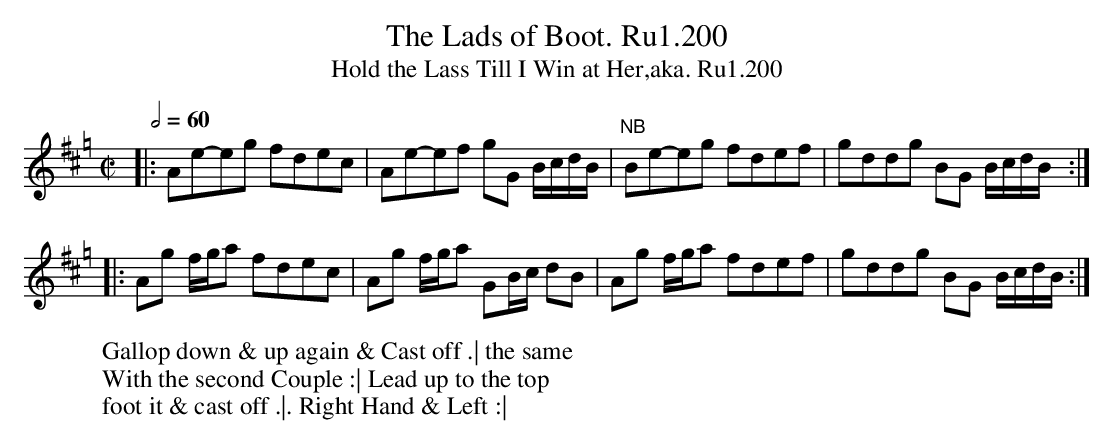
X:1
T:Lads of Boot. Ru1.200, The
T:Hold the Lass Till I Win at Her,aka. Ru1.200
M:C|
L:1/8
W:Gallop down & up again & Cast off .| the same
W:With the second Couple :| Lead up to the top
W:foot it & cast off .|. Right Hand & Left :|
Q:2/4=60
K:Hp
|:Ae-eg fdec | Ae-ef gG B/c/d/B/ | "NB"Be-eg fdef | gddg BG B/c/d/B/ :|
|: Ag f/g/a fdec | Ag f/g/a GB/c/ dB | Ag f/g/a fdef | gddg BG B/c/d/B/ :|]
